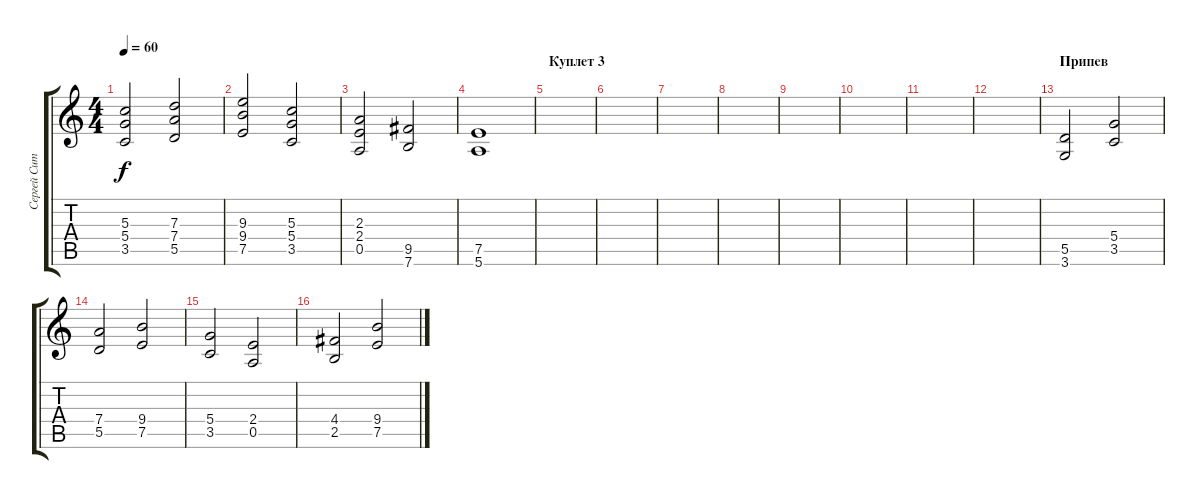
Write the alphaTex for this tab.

\track ("Сергей Ситников" "Сергей Сит") {instrument overdrivenguitar}
\staff {score tabs}
\tuning (E4 B3 G3 D3 A2 E2) {hide}
\ts (4 4)
\tempo 60
\clef g2
\ks c
(5.3 5.4 3.5).2{dy f} (7.3 7.4 5.5).2 |
(9.3 9.4 7.5).2 (5.3 5.4 3.5).2 |
(2.3 2.4 0.5).2 (9.5 7.6).2 |
(7.5 5.6).1 |
\section ("" "Куплет 3")
|
|
|
|
|
|
|
|
\section ("" "Припев")
(5.5 3.6).2 (5.4 3.5).2 |
(7.4 5.5).2 (9.4 7.5).2 |
(5.4 3.5).2 (2.4 0.5).2 |
(4.4 2.5).2 (9.4 7.5).2
